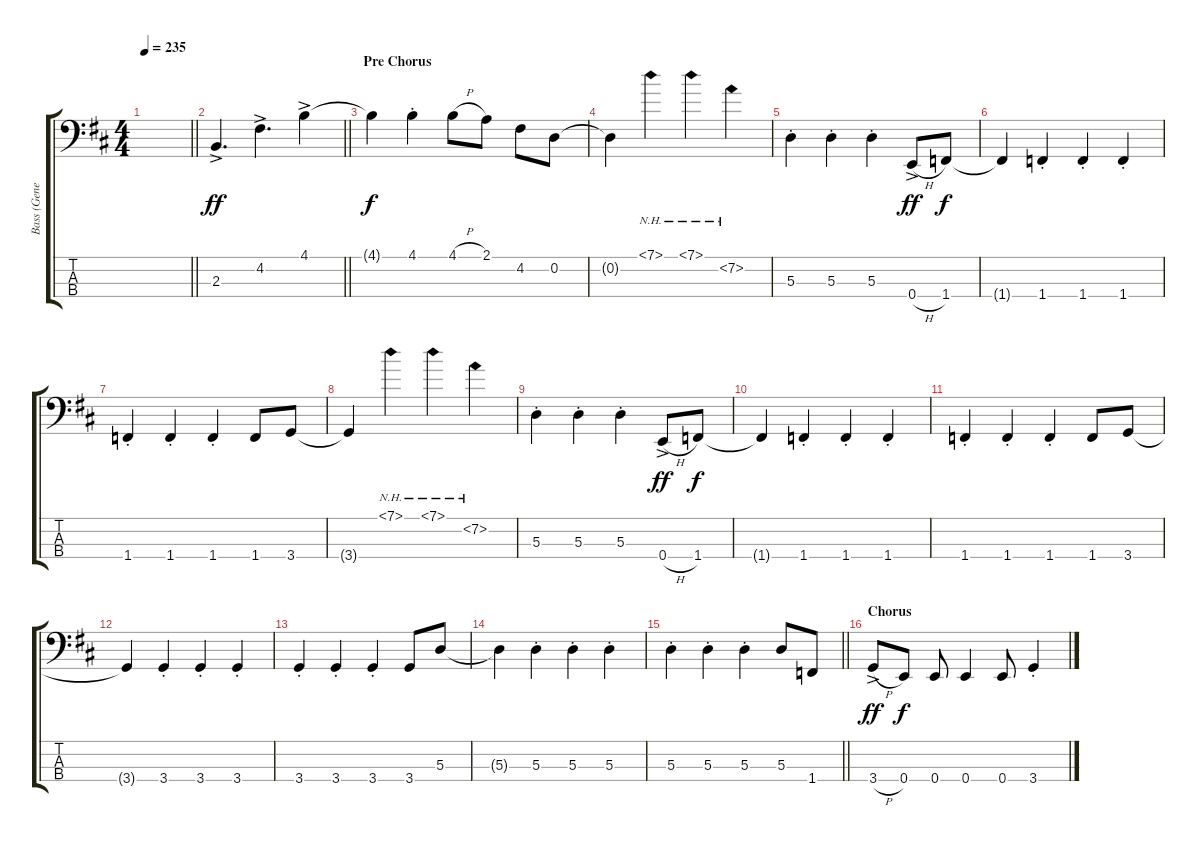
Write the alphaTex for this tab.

\track ("Bass (Gene Simmons)" "Bass (Gene") {instrument electricbassfinger}
\staff {score tabs}
\tuning (G2 D2 A1 E1) {hide}
\ts (4 4)
\tempo 235
\clef f4
\barLineRight lightlight
\ks d
|
\barLineRight lightlight
2.3{ac}.4{d dy ff} 4.2{ac}.4{d} 4.1{ac}.4 |
\section ("" "Pre Chorus")
4.1{t}.4{dy f} 4.1{st}.4 4.1{h}.8 2.1.8 4.2.8 0.2.8 |
0.2{t}.4 7.1{nh}.4 7.1{nh}.4 7.2{nh}.4 |
5.3{st}.4 5.3{st}.4 5.3{st}.4 0.4{h ac}.8{dy ff} 1.4.8{dy f} |
1.4{t}.4 1.4{st}.4 1.4{st}.4 1.4{st}.4 |
1.4{st}.4 1.4{st}.4 1.4{st}.4 1.4.8 3.4.8 |
3.4{t}.4 7.1{nh}.4 7.1{nh}.4 7.2{nh}.4 |
5.3{st}.4 5.3{st}.4 5.3{st}.4 0.4{h ac}.8{dy ff} 1.4.8{dy f} |
1.4{t}.4 1.4{st}.4 1.4{st}.4 1.4{st}.4 |
1.4{st}.4 1.4{st}.4 1.4{st}.4 1.4.8 3.4.8 |
3.4{t}.4 3.4{st}.4 3.4{st}.4 3.4{st}.4 |
3.4{st}.4 3.4{st}.4 3.4{st}.4 3.4.8 5.3.8 |
5.3{t}.4 5.3{st}.4 5.3{st}.4 5.3{st}.4 |
\barLineRight lightlight
5.3{st}.4 5.3{st}.4 5.3{st}.4 5.3.8 1.4.8 |
\section ("" "Chorus")
3.4{h ac}.8{dy ff} 0.4.8{dy f} 0.4.8 0.4.4 0.4.8 3.4{st}.4
